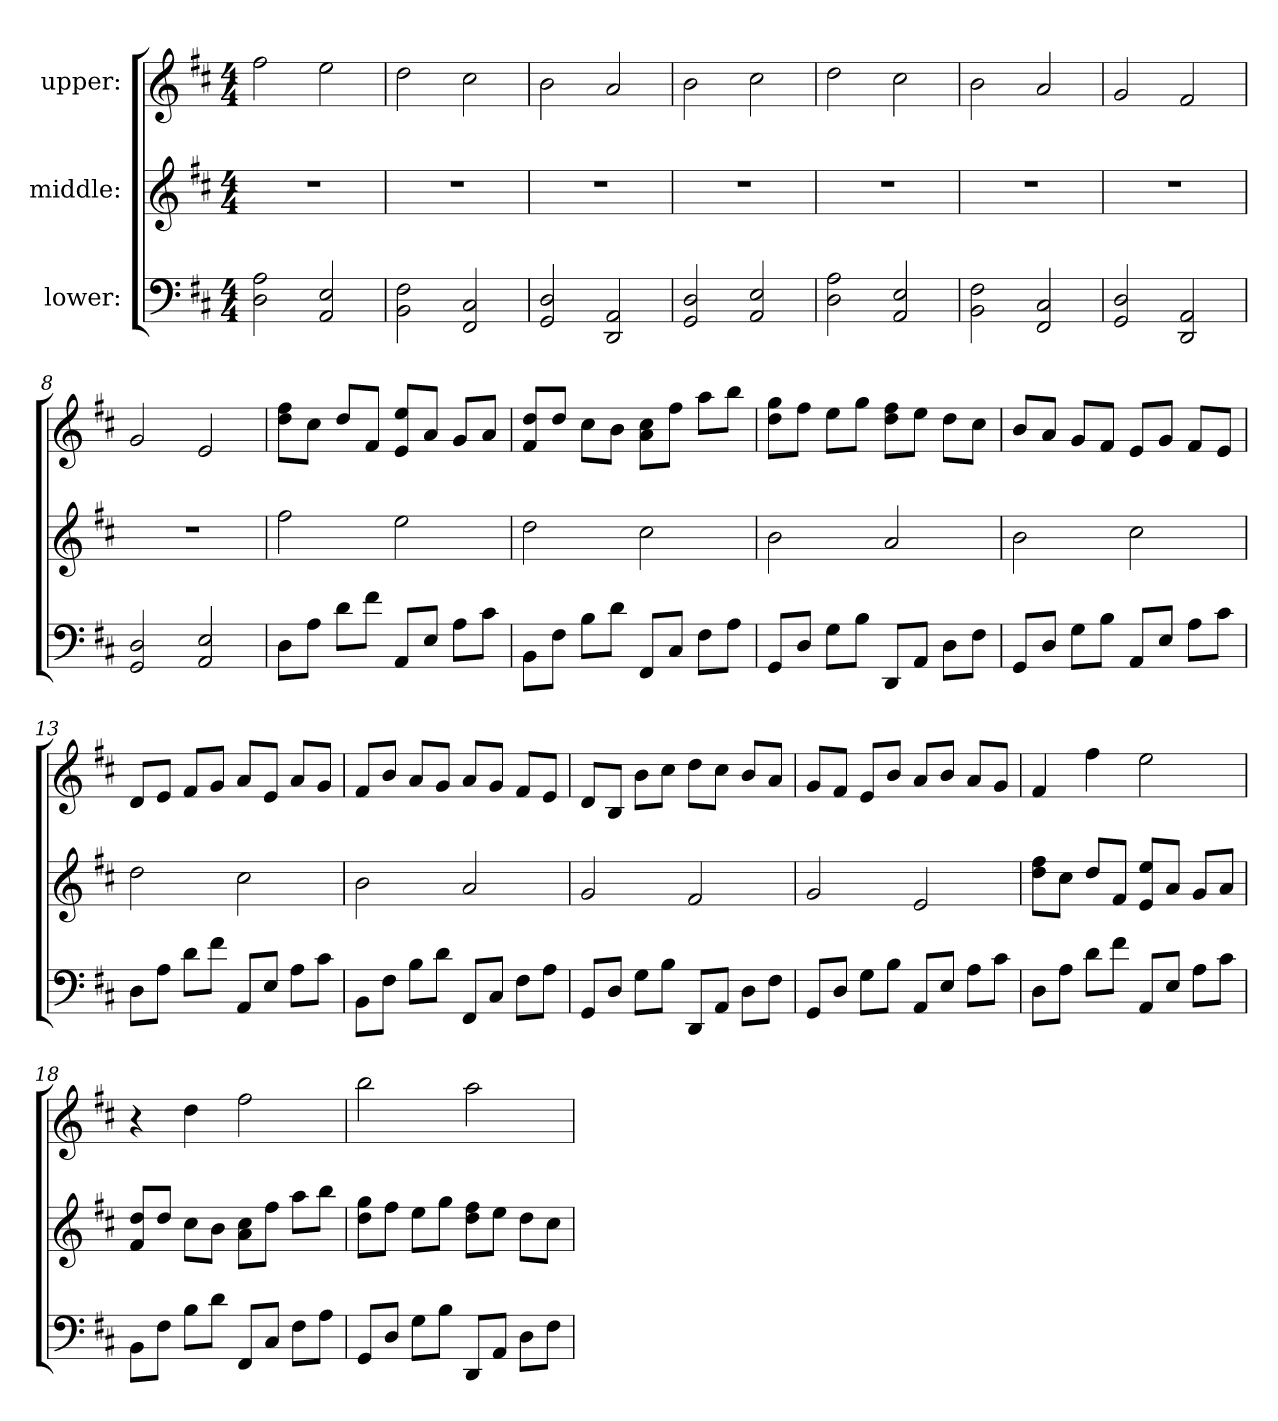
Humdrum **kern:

**kern	**kern	**kern
*part3	*part2	*part1
*staff3	*staff2	*staff1
*I"lower:	*I"middle:	*I"upper:
*clefF4	*clefG2	*clefG2
*k[f#c#]	*k[f#c#]	*k[f#c#]
*D:	*D:	*D:
*M4/4	*M4/4	*M4/4
*MM60	*MM60	*MM60
=1	=1	=1
2D 2A	1r	2ff#
2AA 2E	.	2ee
=2	=2	=2
2BB 2F#	1r	2dd
2FF# 2C#	.	2cc#
=3	=3	=3
2GG 2D	1r	2b
2DD 2AA	.	2a
=4	=4	=4
2GG 2D	1r	2b
2AA 2E	.	2cc#
=5	=5	=5
2D 2A	1r	2dd
2AA 2E	.	2cc#
=6	=6	=6
2BB 2F#	1r	2b
2FF# 2C#	.	2a
=7	=7	=7
2GG 2D	1r	2g
2DD 2AA	.	2f#
=8	=8	=8
2GG 2D	1r	2g
2AA 2E	.	2e
=9	=9	=9
8D\L	2ff#	8dd\ 8ff#L
8A\J	.	8cc#\J
8d\L	.	8dd/L
8f#\J	.	8f#/J
8AA/L	2ee	8e/ 8eeL
8E/J	.	8a/J
8A\L	.	8g/L
8c#\J	.	8a/J
=10	=10	=10
8BB\L	2dd	8f#/ 8ddL
8F#\J	.	8dd/J
8B\L	.	8cc#\L
8d\J	.	8b\J
8FF#/L	2cc#	8a\ 8cc#L
8C#/J	.	8ff#\J
8F#\L	.	8aa\L
8A\J	.	8bb\J
=11	=11	=11
8GG/L	2b	8dd\ 8ggL
8D/J	.	8ff#\J
8G\L	.	8ee\L
8B\J	.	8gg\J
8DD/L	2a	8dd\ 8ff#L
8AA/J	.	8ee\J
8D\L	.	8dd\L
8F#\J	.	8cc#\J
=12	=12	=12
8GG/L	2b	8b/L
8D/J	.	8a/J
8G\L	.	8g/L
8B\J	.	8f#/J
8AA/L	2cc#	8e/L
8E/J	.	8g/J
8A\L	.	8f#/L
8c#\J	.	8e/J
=13	=13	=13
8D\L	2dd	8d/L
8A\J	.	8e/J
8d\L	.	8f#/L
8f#\J	.	8g/J
8AA/L	2cc#	8a/L
8E/J	.	8e/J
8A\L	.	8a/L
8c#\J	.	8g/J
=14	=14	=14
8BB\L	2b	8f#/L
8F#\J	.	8b/J
8B\L	.	8a/L
8d\J	.	8g/J
8FF#/L	2a	8a/L
8C#/J	.	8g/J
8F#\L	.	8f#/L
8A\J	.	8e/J
=15	=15	=15
8GG/L	2g	8d/L
8D/J	.	8B/J
8G\L	.	8b\L
8B\J	.	8cc#\J
8DD/L	2f#	8dd\L
8AA/J	.	8cc#\J
8D\L	.	8b/L
8F#\J	.	8a/J
=16	=16	=16
8GG/L	2g	8g/L
8D/J	.	8f#/J
8G\L	.	8e/L
8B\J	.	8b/J
8AA/L	2e	8a/L
8E/J	.	8b/J
8A\L	.	8a/L
8c#\J	.	8g/J
=17	=17	=17
8D\L	8dd\ 8ff#L	4f#
8A\J	8cc#\J	.
8d\L	8dd/L	4ff#
8f#\J	8f#/J	.
8AA/L	8e/ 8eeL	2ee
8E/J	8a/J	.
8A\L	8g/L	.
8c#\J	8a/J	.
=18	=18	=18
8BB\L	8f#/ 8ddL	4r
8F#\J	8dd/J	.
8B\L	8cc#\L	4dd
8d\J	8b\J	.
8FF#/L	8a\ 8cc#L	2ff#
8C#/J	8ff#\J	.
8F#\L	8aa\L	.
8A\J	8bb\J	.
=19	=19	=19
8GG/L	8dd\ 8ggL	2bb
8D/J	8ff#\J	.
8G\L	8ee\L	.
8B\J	8gg\J	.
8DD/L	8dd\ 8ff#L	2aa
8AA/J	8ee\J	.
8D\L	8dd\L	.
8F#\J	8cc#\J	.
=	=	=
*-	*-	*-
